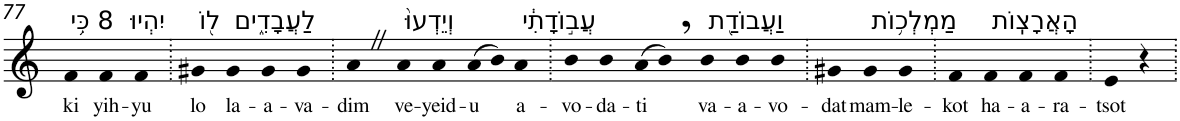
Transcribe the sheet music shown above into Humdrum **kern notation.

**kern	**text
*part1	*part1
*staff1	*staff1
*I"Piano	*
*I'Pno	*
!!LO:PB:g=z
*clefG2	*
*k[]	*
=77	=77
!LO:TX:a:t=8 כִּ֥י	!
!	!LO:LY:b
4f	ki
!LO:TX:a:t=יִהְיוּ	!
!	!LO:LY:b
4f	yih-
!	!LO:LY:b
4f	-yu
=78.	=78.
!LO:TX:a:t=ל֖וֹ	!
!	!LO:LY:b
4g#X	lo
!LO:TX:a:t=לַעֲבָדִ֑ים	!
!	!LO:LY:b
4g#	la-
!	!LO:LY:b
4g#	-a-
!	!LO:LY:b
4g#	-va-
=79.	=79.
!	!LO:LY:b
4aZ	-dim
!LO:TX:a:t=וְיֵדְעוּ֙	!
!	!LO:LY:b
4a	ve-
!	!LO:LY:b
4a	-yeid-
!	!LO:LY:b
(>8a	-u
8b)	.
!LO:TX:a:t=עֲב֣וֹדָתִ֔י	!
!	!LO:LY:b
4a	a-
=80.	=80.
!	!LO:LY:b
4b	-vo-
!	!LO:LY:b
4b	-da-
!	!LO:LY:b
(>8a	-ti
8b,)	.
!LO:TX:a:t=וַעֲבוֹדַ֖ת	!
!	!LO:LY:b
4b	va-
!	!LO:LY:b
4b	-a-
!	!LO:LY:b
4b	-vo-
=81.	=81.
!	!LO:LY:b
4g#X	-dat
!LO:TX:a:t=מַמְלְכ֥וֹת	!
!	!LO:LY:b
4g#	mam-
!	!LO:LY:b
4g#	-le-
=82.	=82.
!	!LO:LY:b
4f	-kot
!LO:TX:a:t=הָאֲרָצֽוֹת	!
!	!LO:LY:b
4f	ha-
!	!LO:LY:b
4f	-a-
!	!LO:LY:b
4f	-ra-
=83.	=83.
!	!LO:LY:b
4e	-tsot
4r	.
=.	=.
*-	*-
